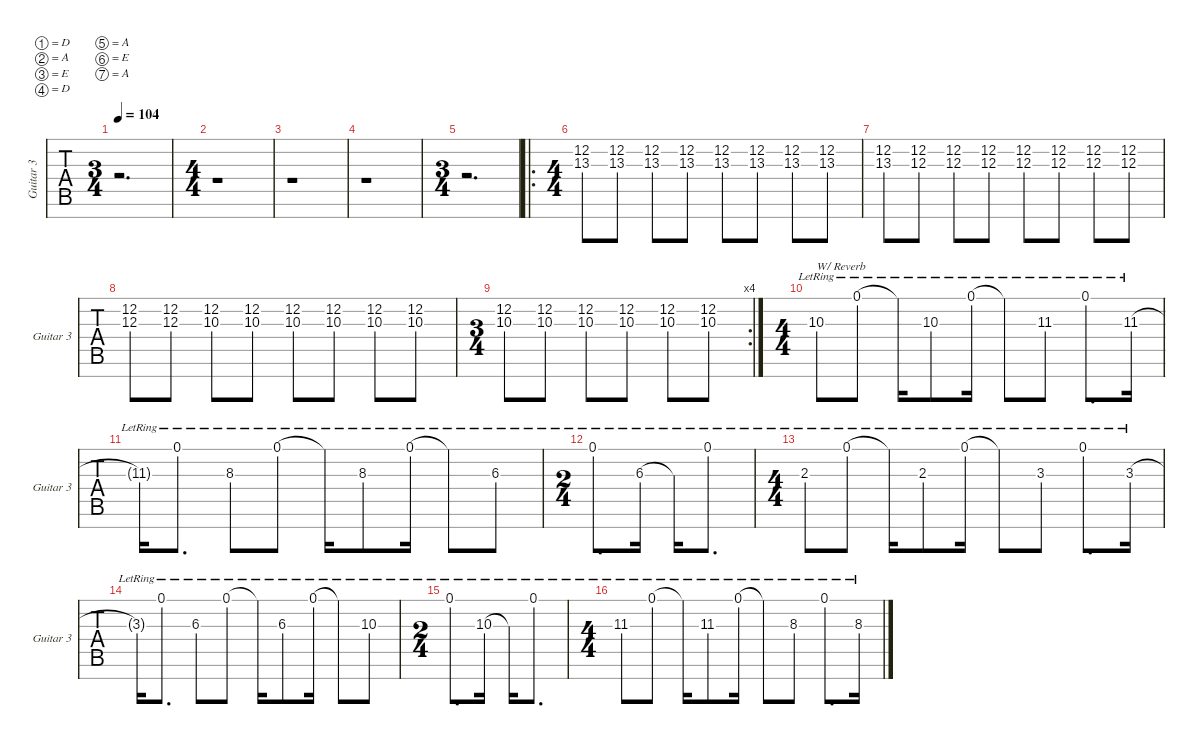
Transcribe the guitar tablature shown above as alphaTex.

\defaultSystemsLayout 4
\hideDynamics
\bracketExtendMode nobrackets
\singleTrackTrackNamePolicy allsystems
\multiTrackTrackNamePolicy allsystems
\firstSystemTrackNameMode fullname
\otherSystemsTrackNameMode fullname
\otherSystemsTrackNameOrientation horizontal
\track ("Guitar 3" "Guitar 3") {instrument distortionguitar}
\staff {tabs}
\tuning (D4 A3 E3 D3 A2 E2 A1)
\ts (3 4)
\tempo 104
\clef g2
\ks c
r.2{d dy mf} |
\ts (4 4)
r.1 |
r.1 |
r.1 |
\ts (3 4)
r.2{d} |
\ro
\ts (4 4)
(13.3{ac} 12.2{ac}).8 (13.3 12.2).8 (13.3 12.2).8 (13.3{ac} 12.2{ac}).8 (13.3 12.2).8 (13.3 12.2).8 (12.2{ac} 13.3{ac}).8 (12.2 13.3).8 |
(12.2 13.3).8 (12.2{ac} 12.3{ac}).8 (12.2 12.3).8 (12.2 12.3).8 (12.2{ac} 12.3{ac}).8 (12.2 12.3).8 (12.2 12.3).8 (12.2{ac} 12.3{ac}).8 |
(12.2 12.3).8 (12.2 12.3).8 (10.3{ac} 12.2{ac}).8 (10.3 12.2).8 (10.3 12.2).8 (10.3{ac} 12.2{ac}).8 (10.3 12.2).8 (10.3 12.2).8 |
\rc 4
\ts (3 4)
(10.3{ac} 12.2{ac}).8 (10.3 12.2).8 (10.3 12.2).8 (10.3{ac} 12.2{ac}).8 (10.3 12.2).8 (10.3 12.2).8 |
\ts (4 4)
10.3{lr}.8{txt "W/ Reverb"} 0.1{lr}.8 0.1{lr t}.16 10.3{lr}.8 0.1{lr}.16 0.1{lr t}.8 11.3{lr}.8 0.1{lr}.8{d} 11.3{lr}.16 |
11.3{lr t}.16 0.1{lr}.8{d} 8.3{lr}.8 0.1{lr}.8 0.1{lr t}.16 8.3{lr}.8 0.1{lr}.16 0.1{lr t}.8 6.3{lr}.8 |
\ts (2 4)
0.1{lr}.8{d} 6.3{lr}.16 6.3{lr t}.16 0.1{lr}.8{d} |
\ts (4 4)
2.3{lr}.8 0.1{lr}.8 0.1{lr t}.16 2.3{lr}.8 0.1{lr}.16 0.1{lr t}.8 3.3{lr}.8 0.1{lr}.8{d} 3.3{lr}.16 |
3.3{lr t}.16 0.1{lr}.8{d} 6.3{lr}.8 0.1{lr}.8 0.1{lr t}.16 6.3{lr}.8 0.1{lr}.16 0.1{lr t}.8 10.3{lr}.8 |
\ts (2 4)
0.1{lr}.8{d} 10.3{lr}.16 10.3{lr t}.16 0.1{lr}.8{d} |
\ts (4 4)
11.3{lr}.8 0.1{lr}.8 0.1{lr t}.16 11.3{lr}.8 0.1{lr}.16 0.1{lr t}.8 8.3{lr}.8 0.1{lr}.8{d} 8.3{lr}.16
